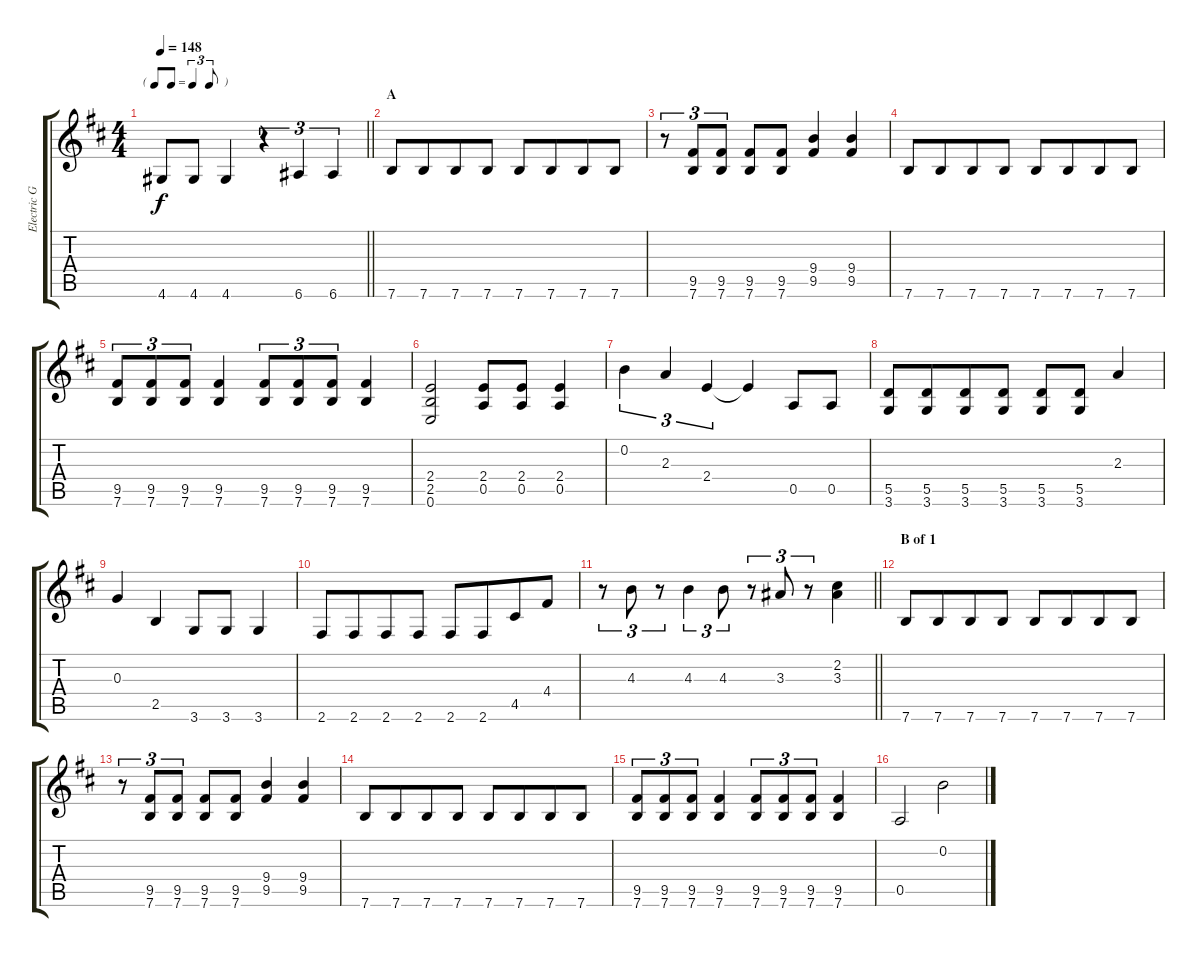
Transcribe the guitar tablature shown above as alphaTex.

\track ("Electric Guitar1" "Electric G") {instrument distortionguitar}
\staff {score tabs}
\tuning (E4 B3 G3 D3 A2 E2) {hide}
\ts (4 4)
\tf triplet8th
\tempo 148
\clef g2
\barLineRight lightlight
\ks bminor
4.6.8{dy f} 4.6.8 4.6.4 r.4{tu (3 2)} 6.6.4{tu (3 2)} 6.6.4{tu (3 2)} |
\section ("" "A")
7.6.8 7.6.8{beam merge} 7.6.8 7.6.8 7.6.8 7.6.8{beam merge} 7.6.8 7.6.8 |
r.8{tu (3 2)} (9.5 7.6).8{tu (3 2)} (9.5 7.6).8{tu (3 2)} (9.5 7.6).8 (9.5 7.6).8 (9.4 9.5).4 (9.4 9.5).4 |
7.6.8 7.6.8{beam merge} 7.6.8 7.6.8 7.6.8 7.6.8{beam merge} 7.6.8 7.6.8 |
(9.5 7.6).8{tu (3 2)} (9.5 7.6).8{tu (3 2)} (9.5 7.6).8{tu (3 2)} (9.5 7.6).4 (9.5 7.6).8{tu (3 2)} (9.5 7.6).8{tu (3 2)} (9.5 7.6).8{tu (3 2)} (9.5 7.6).4 |
(2.4 2.5 0.6).2 (2.4 0.5).8 (2.4 0.5).8 (2.4 0.5).4 |
0.2.4{tu (3 2)} 2.3.4{tu (3 2)} 2.4.4{tu (3 2)} 2.4{t}.4 0.5.8 0.5.8 |
(5.5 3.6).8 (5.5 3.6).8{beam merge} (5.5 3.6).8 (5.5 3.6).8 (5.5 3.6).8 (5.5 3.6).8 2.3.4 |
0.3.4 2.5.4 3.6.8 3.6.8 3.6.4 |
2.6.8 2.6.8{beam merge} 2.6.8 2.6.8 2.6.8 2.6.8{beam merge} 4.5.8 4.4.8 |
\barLineRight lightlight
r.8{tu (3 2)} 4.3.8{tu (3 2)} r.8{tu (3 2)} 4.3.4{tu (3 2)} 4.3.8{tu (3 2)} r.8{tu (3 2)} 3.3.8{tu (3 2)} r.8{tu (3 2)} (2.2 3.3).4 |
\section ("" "B of 1")
7.6.8 7.6.8{beam merge} 7.6.8 7.6.8 7.6.8 7.6.8{beam merge} 7.6.8 7.6.8 |
r.8{tu (3 2)} (9.5 7.6).8{tu (3 2)} (9.5 7.6).8{tu (3 2)} (9.5 7.6).8 (9.5 7.6).8 (9.4 9.5).4 (9.4 9.5).4 |
7.6.8 7.6.8{beam merge} 7.6.8 7.6.8 7.6.8 7.6.8{beam merge} 7.6.8 7.6.8 |
(9.5 7.6).8{tu (3 2)} (9.5 7.6).8{tu (3 2)} (9.5 7.6).8{tu (3 2)} (9.5 7.6).4 (9.5 7.6).8{tu (3 2)} (9.5 7.6).8{tu (3 2)} (9.5 7.6).8{tu (3 2)} (9.5 7.6).4 |
0.5.2 0.2.2
